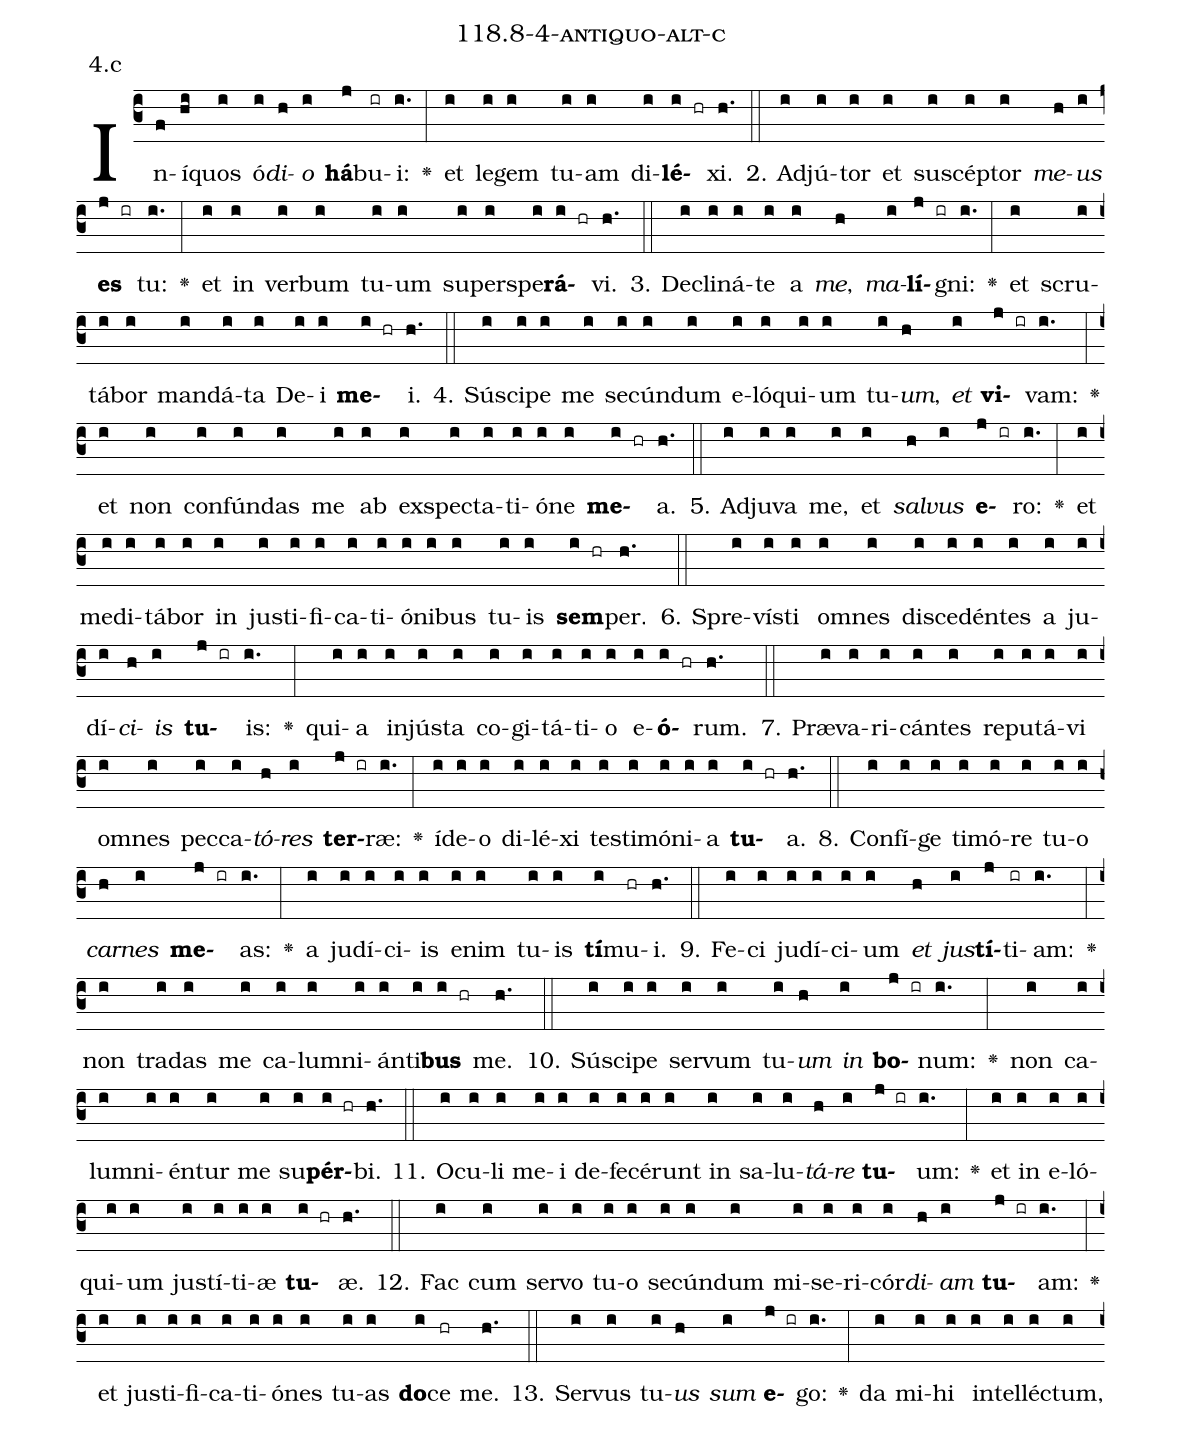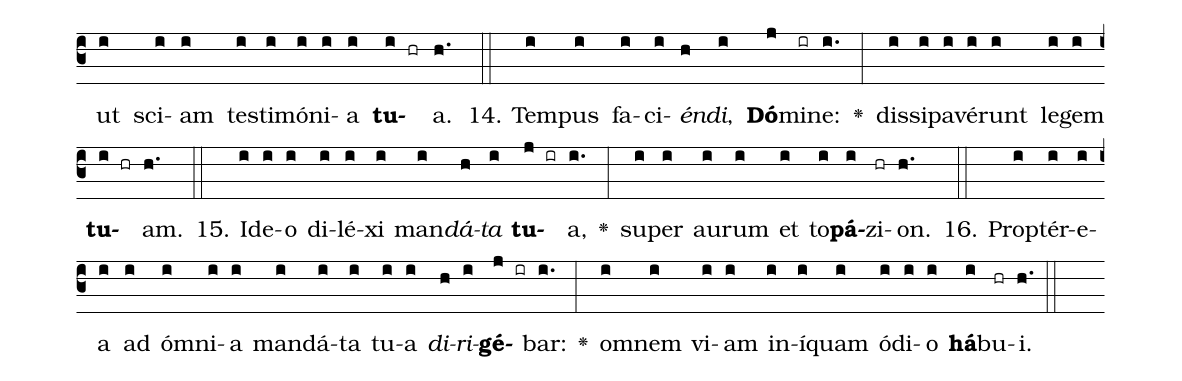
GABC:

name: 118.8-4-antiquo-alt-c;
annotation: 4.c;
%%
(c3)In(f)í(hi)quos(i) ó(i)<i>di</i>(h)<i>o</i>(i) <b>há</b>(j)bu(ir)i:(i.) <v>\greheightstar</v>(:) et(i) le(i)gem(i) tu(i)am(i) di(i)<b>lé</b>(i hr)xi.(h.) (::)
2. Ad(i)jú(i)tor(i) et(i) su(i)scép(i)tor(i) <i>me</i>(h)<i>us</i>(i) <b>es</b>(j ir) tu:(i.) <v>\greheightstar</v>(:) et(i) in(i) ver(i)bum(i) tu(i)um(i) su(i)per(i)spe(i)<b>rá</b>(i hr)vi.(h.) (::)
3. De(i)cli(i)ná(i)te(i) a(i) <i>me</i>,(h) <i>ma</i>(i)<b>lí</b>(j ir)gni:(i.) <v>\greheightstar</v>(:) et(i) scru(i)tá(i)bor(i) man(i)dá(i)ta(i) De(i)i(i) <b>me</b>(i hr)i.(h.) (::)
4. Sú(i)sci(i)pe(i) me(i) se(i)cún(i)dum(i) e(i)ló(i)qui(i)um(i) tu(i)<i>um</i>,(h) <i>et</i>(i) <b>vi</b>(j ir)vam:(i.) <v>\greheightstar</v>(:) et(i) non(i) con(i)fún(i)das(i) me(i) ab(i) ex(i)spec(i)ta(i)ti(i)ó(i)ne(i) <b>me</b>(i hr)a.(h.) (::)
5. Ad(i)ju(i)va(i) me,(i) et(i) <i>sal</i>(h)<i>vus</i>(i) <b>e</b>(j ir)ro:(i.) <v>\greheightstar</v>(:) et(i) me(i)di(i)tá(i)bor(i) in(i) jus(i)ti(i)fi(i)ca(i)ti(i)ó(i)ni(i)bus(i) tu(i)is(i) <b>sem</b>(i hr)per.(h.) (::)
6. Spre(i)vís(i)ti(i) om(i)nes(i) di(i)sce(i)dén(i)tes(i) a(i) ju(i)dí(i)<i>ci</i>(h)<i>is</i>(i) <b>tu</b>(j ir)is:(i.) <v>\greheightstar</v>(:) qui(i)a(i) in(i)jús(i)ta(i) co(i)gi(i)tá(i)ti(i)o(i) e(i)<b>ó</b>(i hr)rum.(h.) (::)
7. Præ(i)va(i)ri(i)cán(i)tes(i) re(i)pu(i)tá(i)vi(i) om(i)nes(i) pec(i)ca(i)<i>tó</i>(h)<i>res</i>(i) <b>ter</b>(j ir)ræ:(i.) <v>\greheightstar</v>(:) íd(i)e(i)o(i) di(i)lé(i)xi(i) tes(i)ti(i)mó(i)ni(i)a(i) <b>tu</b>(i hr)a.(h.) (::)
8. Con(i)fí(i)ge(i) ti(i)mó(i)re(i) tu(i)o(i) <i>car</i>(h)<i>nes</i>(i) <b>me</b>(j ir)as:(i.) <v>\greheightstar</v>(:) a(i) ju(i)dí(i)ci(i)is(i) e(i)nim(i) tu(i)is(i) <b>tí</b>(i)mu(hr)i.(h.) (::)
9. Fe(i)ci(i) ju(i)dí(i)ci(i)um(i) <i>et</i>(h) <i>jus</i>(i)<b>tí</b>(j)ti(ir)am:(i.) <v>\greheightstar</v>(:) non(i) tra(i)das(i) me(i) ca(i)lum(i)ni(i)án(i)ti(i)<b>bus</b>(i hr) me.(h.) (::)
10. Sú(i)sci(i)pe(i) ser(i)vum(i) tu(i)<i>um</i>(h) <i>in</i>(i) <b>bo</b>(j ir)num:(i.) <v>\greheightstar</v>(:) non(i) ca(i)lum(i)ni(i)én(i)tur(i) me(i) su(i)<b>pér</b>(i hr)bi.(h.) (::)
11. O(i)cu(i)li(i) me(i)i(i) de(i)fe(i)cé(i)runt(i) in(i) sa(i)lu(i)<i>tá</i>(h)<i>re</i>(i) <b>tu</b>(j ir)um:(i.) <v>\greheightstar</v>(:) et(i) in(i) e(i)ló(i)qui(i)um(i) jus(i)tí(i)ti(i)æ(i) <b>tu</b>(i hr)æ.(h.) (::)
12. Fac(i) cum(i) ser(i)vo(i) tu(i)o(i) se(i)cún(i)dum(i) mi(i)se(i)ri(i)cór(i)<i>di</i>(h)<i>am</i>(i) <b>tu</b>(j ir)am:(i.) <v>\greheightstar</v>(:) et(i) jus(i)ti(i)fi(i)ca(i)ti(i)ó(i)nes(i) tu(i)as(i) <b>do</b>(i)ce(hr) me.(h.) (::)
13. Ser(i)vus(i) tu(i)<i>us</i>(h) <i>sum</i>(i) <b>e</b>(j ir)go:(i.) <v>\greheightstar</v>(:) da(i) mi(i)hi(i) in(i)tel(i)léc(i)tum,(i) ut(i) sci(i)am(i) tes(i)ti(i)mó(i)ni(i)a(i) <b>tu</b>(i hr)a.(h.) (::)
14. Tem(i)pus(i) fa(i)ci(i)<i>én</i>(h)<i>di</i>,(i) <b>Dó</b>(j)mi(ir)ne:(i.) <v>\greheightstar</v>(:) dis(i)si(i)pa(i)vé(i)runt(i) le(i)gem(i) <b>tu</b>(i hr)am.(h.) (::)
15. Id(i)e(i)o(i) di(i)lé(i)xi(i) man(i)<i>dá</i>(h)<i>ta</i>(i) <b>tu</b>(j ir)a,(i.) <v>\greheightstar</v>(:) su(i)per(i) au(i)rum(i) et(i) to(i)<b>pá</b>(i)zi(hr)on.(h.) (::)
16. Prop(i)tér(i)e(i)a(i) ad(i) óm(i)ni(i)a(i) man(i)dá(i)ta(i) tu(i)a(i) <i>di</i>(h)<i>ri</i>(i)<b>gé</b>(j ir)bar:(i.) <v>\greheightstar</v>(:) om(i)nem(i) vi(i)am(i) in(i)í(i)quam(i) ó(i)di(i)o(i) <b>há</b>(i)bu(hr)i.(h.) (::)
